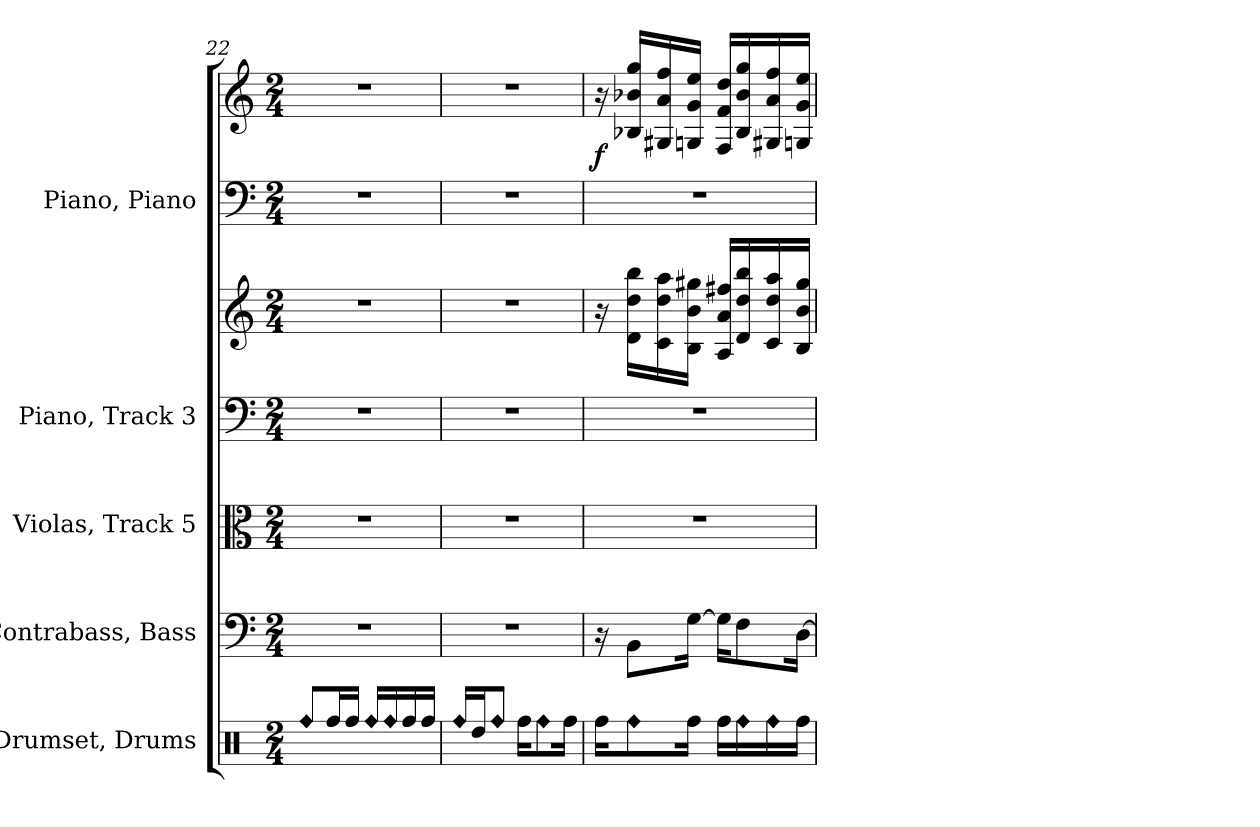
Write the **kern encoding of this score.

**kern	**kern	**kern	**kern	**kern	**kern	**kern	**dynam
*part5	*part4	*part3	*part2	*part2	*part1	*part1	*part1
*staff7	*staff6	*staff5	*staff4	*staff3	*staff2	*staff1	*staff1/2
*I"Drumset, Drums	*I"Contrabass, Bass	*I"Violas, Track  5	*I"Piano, Track  3	*	*I"Piano, Piano	*	*
*I'D. Set	*I'Cb.	*I'Vlas.	*I'Pno.	*	*I'Pno.	*	*
*clefX	*clefF4	*clefC3	*clefF4	*clefG2	*clefF4	*clefG2	*
*	*ITrd7c12	*	*	*	*	*	*
*k[]	*k[]	*k[]	*k[]	*k[]	*k[]	*k[]	*
*M2/4	*M2/4	*M2/4	*M2/4	*M2/4	*M2/4	*M2/4	*
=22	=22	=22	=22	=22	=22	=22	=22
!LO:N:head=diamond	!	!	!	!	!	!	!
8Rff/L	2r	2r	2r	2r	2r	2r	.
16Rff/L	.	.	.	.	.	.	.
16Rff/JJ	.	.	.	.	.	.	.
!LO:N:head=diamond	!	!	!	!	!	!	!
16Rff/LL	.	.	.	.	.	.	.
!LO:N:head=diamond	!	!	!	!	!	!	!
16Rff/	.	.	.	.	.	.	.
16Rff/	.	.	.	.	.	.	.
16Rff/JJ	.	.	.	.	.	.	.
=23	=23	=23	=23	=23	=23	=23	=23
!LO:N:head=diamond	!	!	!	!	!	!	!
16Rff/LL	2r	2r	2r	2r	2r	2r	.
16Rdd/J	.	.	.	.	.	.	.
!LO:N:head=diamond	!	!	!	!	!	!	!
8Rff/J	.	.	.	.	.	.	.
16Rff\KL	.	.	.	.	.	.	.
!LO:N:head=diamond	!	!	!	!	!	!	!
8Rff\	.	.	.	.	.	.	.
16Rff\Jk	.	.	.	.	.	.	.
!!LO:PB:g=z
=24	=24	=24	=24	=24	=24	=24	=24
!	!	!	!	!	!	!	!LO:DY:b
16Rff\KL	16r	2r	2r	16r	2r	16r	f
!LO:N:head=diamond	!	!	!	!	!	!	!
8Rff\	8BBB\L	.	.	16d\ 16dd\ 16bb\LL	.	16B-X/ 16b-X/ 16gg/LL	.
.	.	.	.	16c\ 16dd\ 16aa\	.	16G#X/ 16a/ 16ff/	.
16Rff\Jk	[16GG\Jk	.	.	16B\ 16b\ 16gg#X\JJ	.	16Gn/ 16g/ 16ee/JJ	.
16Rff\LL	16GG\KL]	.	.	16A/ 16a/ 16ff#X/LL	.	16F/ 16f/ 16dd/LL	.
!LO:N:head=diamond	!	!	!	!	!	!	!
16Rff\	8FF\	.	.	16d/ 16dd/ 16bb/	.	16B-/ 16b-/ 16gg/	.
!LO:N:head=diamond	!	!	!	!	!	!	!
16Rff\	.	.	.	16c/ 16dd/ 16aa/	.	16G#X/ 16a/ 16ff/	.
16Rff\JJ	[16DD\Jk	.	.	16B/ 16b/ 16gg#/JJ	.	16Gn/ 16g/ 16ee/JJ	.
=	=	=	=	=	=	=	=
*-	*-	*-	*-	*-	*-	*-	*-
